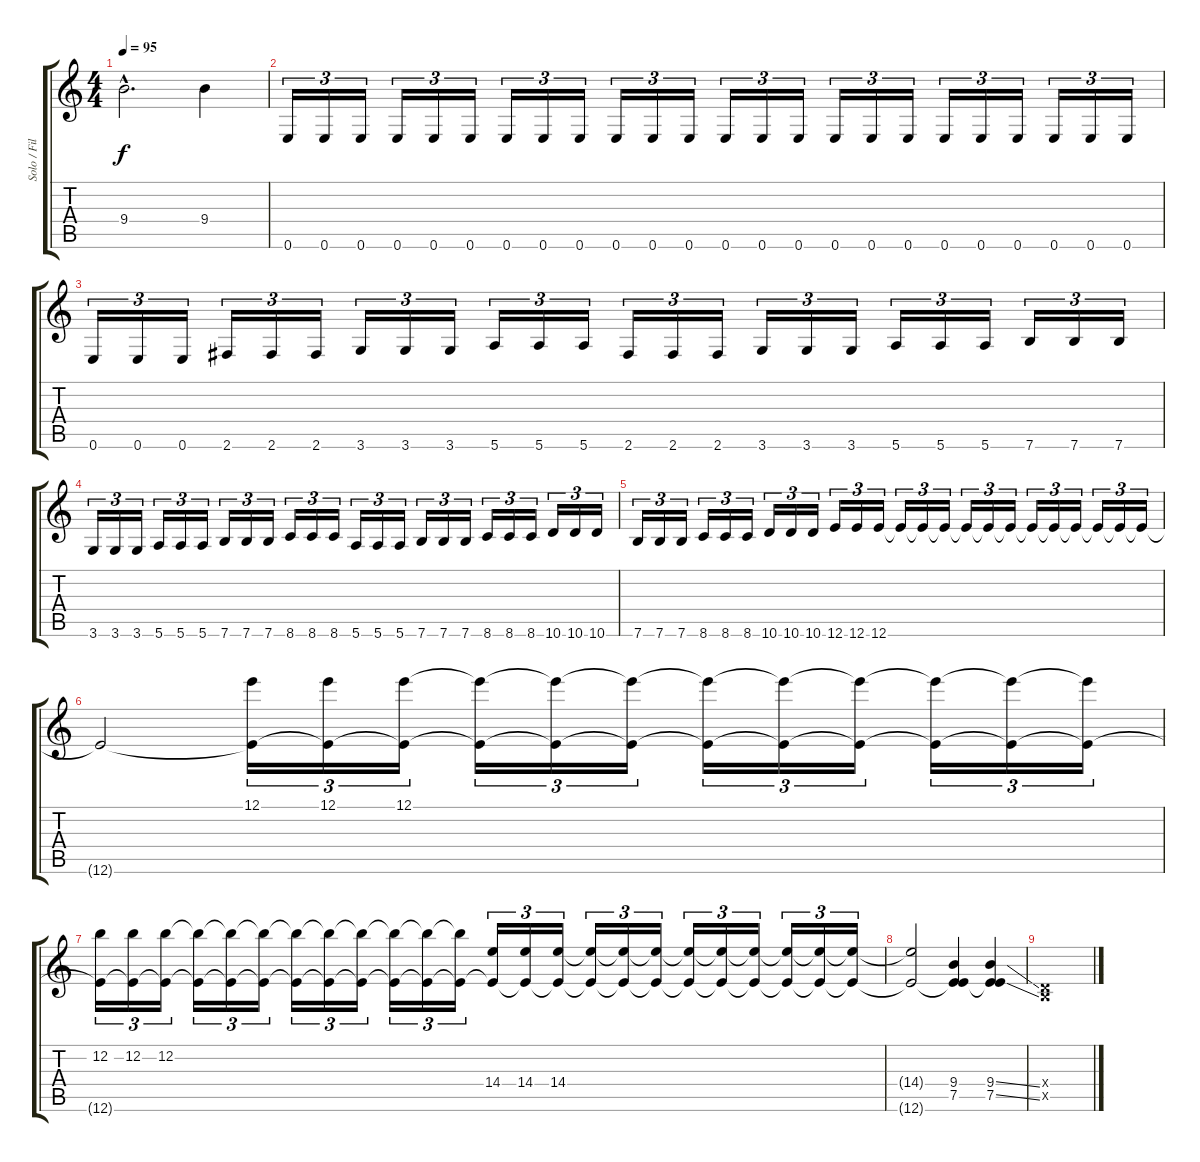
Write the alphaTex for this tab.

\track ("Solo / Fill" "Solo / Fil") {instrument overdrivenguitar}
\staff {score tabs}
\tuning (E4 B3 G3 D3 A2 E2) {hide}
\ts (4 4)
\tempo 95
\clef g2
\ks c
9.4{hac t}.2{d dy f} 9.4.4 |
0.6.16{tu (3 2)} 0.6.16{tu (3 2)} 0.6.16{tu (3 2)} 0.6.16{tu (3 2)} 0.6.16{tu (3 2)} 0.6.16{tu (3 2)} 0.6.16{tu (3 2)} 0.6.16{tu (3 2)} 0.6.16{tu (3 2)} 0.6.16{tu (3 2)} 0.6.16{tu (3 2)} 0.6.16{tu (3 2)} 0.6.16{tu (3 2)} 0.6.16{tu (3 2)} 0.6.16{tu (3 2)} 0.6.16{tu (3 2)} 0.6.16{tu (3 2)} 0.6.16{tu (3 2)} 0.6.16{tu (3 2)} 0.6.16{tu (3 2)} 0.6.16{tu (3 2)} 0.6.16{tu (3 2)} 0.6.16{tu (3 2)} 0.6.16{tu (3 2)} |
0.6.16{tu (3 2)} 0.6.16{tu (3 2)} 0.6.16{tu (3 2)} 2.6.16{tu (3 2)} 2.6.16{tu (3 2)} 2.6.16{tu (3 2)} 3.6.16{tu (3 2)} 3.6.16{tu (3 2)} 3.6.16{tu (3 2)} 5.6.16{tu (3 2)} 5.6.16{tu (3 2)} 5.6.16{tu (3 2)} 2.6.16{tu (3 2)} 2.6.16{tu (3 2)} 2.6.16{tu (3 2)} 3.6.16{tu (3 2)} 3.6.16{tu (3 2)} 3.6.16{tu (3 2)} 5.6.16{tu (3 2)} 5.6.16{tu (3 2)} 5.6.16{tu (3 2)} 7.6.16{tu (3 2)} 7.6.16{tu (3 2)} 7.6.16{tu (3 2)} |
3.6.16{tu (3 2)} 3.6.16{tu (3 2)} 3.6.16{tu (3 2)} 5.6.16{tu (3 2)} 5.6.16{tu (3 2)} 5.6.16{tu (3 2)} 7.6.16{tu (3 2)} 7.6.16{tu (3 2)} 7.6.16{tu (3 2)} 8.6.16{tu (3 2)} 8.6.16{tu (3 2)} 8.6.16{tu (3 2)} 5.6.16{tu (3 2)} 5.6.16{tu (3 2)} 5.6.16{tu (3 2)} 7.6.16{tu (3 2)} 7.6.16{tu (3 2)} 7.6.16{tu (3 2)} 8.6.16{tu (3 2)} 8.6.16{tu (3 2)} 8.6.16{tu (3 2)} 10.6.16{tu (3 2)} 10.6.16{tu (3 2)} 10.6.16{tu (3 2)} |
7.6.16{tu (3 2)} 7.6.16{tu (3 2)} 7.6.16{tu (3 2)} 8.6.16{tu (3 2)} 8.6.16{tu (3 2)} 8.6.16{tu (3 2)} 10.6.16{tu (3 2)} 10.6.16{tu (3 2)} 10.6.16{tu (3 2)} 12.6.16{tu (3 2)} 12.6.16{tu (3 2)} 12.6.16{tu (3 2)} 12.6{t}.16{tu (3 2)} 12.6{t}.16{tu (3 2)} 12.6{t}.16{tu (3 2)} 12.6{t}.16{tu (3 2)} 12.6{t}.16{tu (3 2)} 12.6{t}.16{tu (3 2)} 12.6{t}.16{tu (3 2)} 12.6{t}.16{tu (3 2)} 12.6{t}.16{tu (3 2)} 12.6{t}.16{tu (3 2)} 12.6{t}.16{tu (3 2)} 12.6{t}.16{tu (3 2)} |
12.6{t}.2 (12.1 12.6{t}).16{tu (3 2)} (12.1 12.6{t}).16{tu (3 2)} (12.1 12.6{t}).16{tu (3 2)} (12.1{t} 12.6{t}).16{tu (3 2)} (12.1{t} 12.6{t}).16{tu (3 2)} (12.1{t} 12.6{t}).16{tu (3 2)} (12.1{t} 12.6{t}).16{tu (3 2)} (12.1{t} 12.6{t}).16{tu (3 2)} (12.1{t} 12.6{t}).16{tu (3 2)} (12.1{t} 12.6{t}).16{tu (3 2)} (12.1{t} 12.6{t}).16{tu (3 2)} (12.1{t} 12.6{t}).16{tu (3 2)} |
(12.2 12.6{t}).16{tu (3 2)} (12.2 12.6{t}).16{tu (3 2)} (12.2 12.6{t}).16{tu (3 2)} (12.2{t} 12.6{t}).16{tu (3 2)} (12.2{t} 12.6{t}).16{tu (3 2)} (12.2{t} 12.6{t}).16{tu (3 2)} (12.2{t} 12.6{t}).16{tu (3 2)} (12.2{t} 12.6{t}).16{tu (3 2)} (12.2{t} 12.6{t}).16{tu (3 2)} (12.2{t} 12.6{t}).16{tu (3 2)} (12.2{t} 12.6{t}).16{tu (3 2)} (12.2{t} 12.6{t}).16{tu (3 2)} (14.4 12.6{t}).16{tu (3 2)} (14.4 12.6{t}).16{tu (3 2)} (14.4 12.6{t}).16{tu (3 2)} (14.4{t} 12.6{t}).16{tu (3 2)} (14.4{t} 12.6{t}).16{tu (3 2)} (14.4{t} 12.6{t}).16{tu (3 2)} (14.4{t} 12.6{t}).16{tu (3 2)} (14.4{t} 12.6{t}).16{tu (3 2)} (14.4{t} 12.6{t}).16{tu (3 2)} (14.4{t} 12.6{t}).16{tu (3 2)} (14.4{t} 12.6{t}).16{tu (3 2)} (14.4{t} 12.6{t}).16{tu (3 2)} |
(14.4{t} 12.6{t}).2 (9.4 7.5 12.6{t}).4 (9.4{ss} 7.5{ss} 12.6{t}).4 |
(0.4{x} 2.5{x}).1
